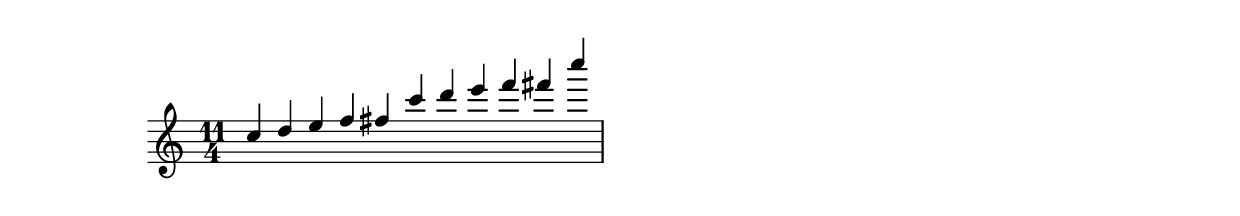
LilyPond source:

\version "2.18.2" \score { \new Staff << \new Voice { \set midiInstrument = #"piano" \voiceOne
 \key c \major \time 11/4
\override Voice.TextScript.font-size = #-4
 { c'' d'' e'' f'' fis'' c''' d''' e''' f''' fis''' c''''  } 
 } >> \layout { } \midi { \context { \Staff \remove "Staff_performer" }
\context { \Voice \consists "Staff_performer" } \tempo 2 = 60 } }
\paper{oddHeaderMarkup = ##f oddFooterMarkup = ##f}
